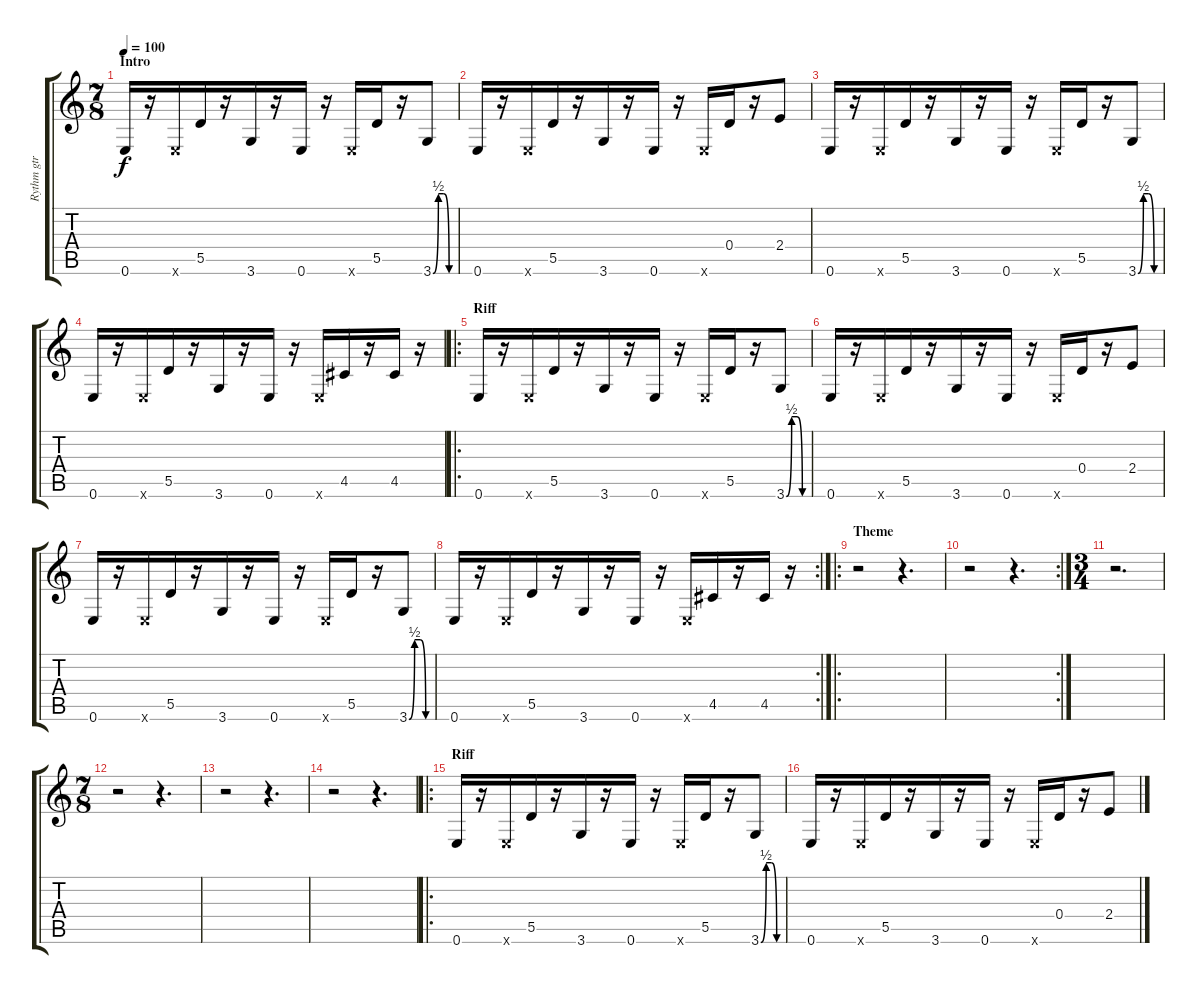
\track ("Rythm gtr 1" "Rythm gtr ") {instrument overdrivenguitar}
\staff {score tabs}
\tuning (E4 B3 G3 D3 A2 E2) {hide}
\ts (7 8)
\section ("" "Intro")
\tempo 100
\clef g2
\ks c
0.6.16{dy f instrument overdrivenguitar} r.16 0.6{x}.16 5.5.16 r.16 3.6.16 r.16 0.6.16 r.16 0.6{x}.16 5.5.16 r.16 3.6{be (custom 0 0 15 2 30 2 45 0 60 0)}.8 |
0.6.16 r.16 0.6{x}.16 5.5.16 r.16 3.6.16 r.16 0.6.16 r.16 0.6{x}.16 0.4.16 r.16 2.4.8 |
0.6.16 r.16 0.6{x}.16 5.5.16 r.16 3.6.16 r.16 0.6.16 r.16 0.6{x}.16 5.5.16 r.16 3.6{be (custom 0 0 15 2 30 2 45 0 60 0)}.8 |
0.6.16 r.16 0.6{x}.16 5.5.16 r.16 3.6.16 r.16 0.6.16 r.16 0.6{x}.16 4.5.16 r.16 4.5.16 r.16 |
\ro
\section ("" "Riff")
0.6.16 r.16 0.6{x}.16 5.5.16 r.16 3.6.16 r.16 0.6.16 r.16 0.6{x}.16 5.5.16 r.16 3.6{be (custom 0 0 15 2 30 2 45 0 60 0)}.8 |
0.6.16 r.16 0.6{x}.16 5.5.16 r.16 3.6.16 r.16 0.6.16 r.16 0.6{x}.16 0.4.16 r.16 2.4.8 |
0.6.16 r.16 0.6{x}.16 5.5.16 r.16 3.6.16 r.16 0.6.16 r.16 0.6{x}.16 5.5.16 r.16 3.6{be (custom 0 0 15 2 30 2 45 0 60 0)}.8 |
\rc 2
0.6.16 r.16 0.6{x}.16 5.5.16 r.16 3.6.16 r.16 0.6.16 r.16 0.6{x}.16 4.5.16 r.16 4.5.16 r.16 |
\ro
\section ("" "Theme")
r.2 r.4{d} |
\rc 2
r.2 r.4{d} |
\ts (3 4)
r.2{d} |
\ts (7 8)
r.2 r.4{d} |
r.2 r.4{d} |
r.2 r.4{d} |
\ro
\section ("" "Riff")
0.6.16 r.16 0.6{x}.16 5.5.16 r.16 3.6.16 r.16 0.6.16 r.16 0.6{x}.16 5.5.16 r.16 3.6{be (custom 0 0 15 2 30 2 45 0 60 0)}.8 |
0.6.16 r.16 0.6{x}.16 5.5.16 r.16 3.6.16 r.16 0.6.16 r.16 0.6{x}.16 0.4.16 r.16 2.4.8
